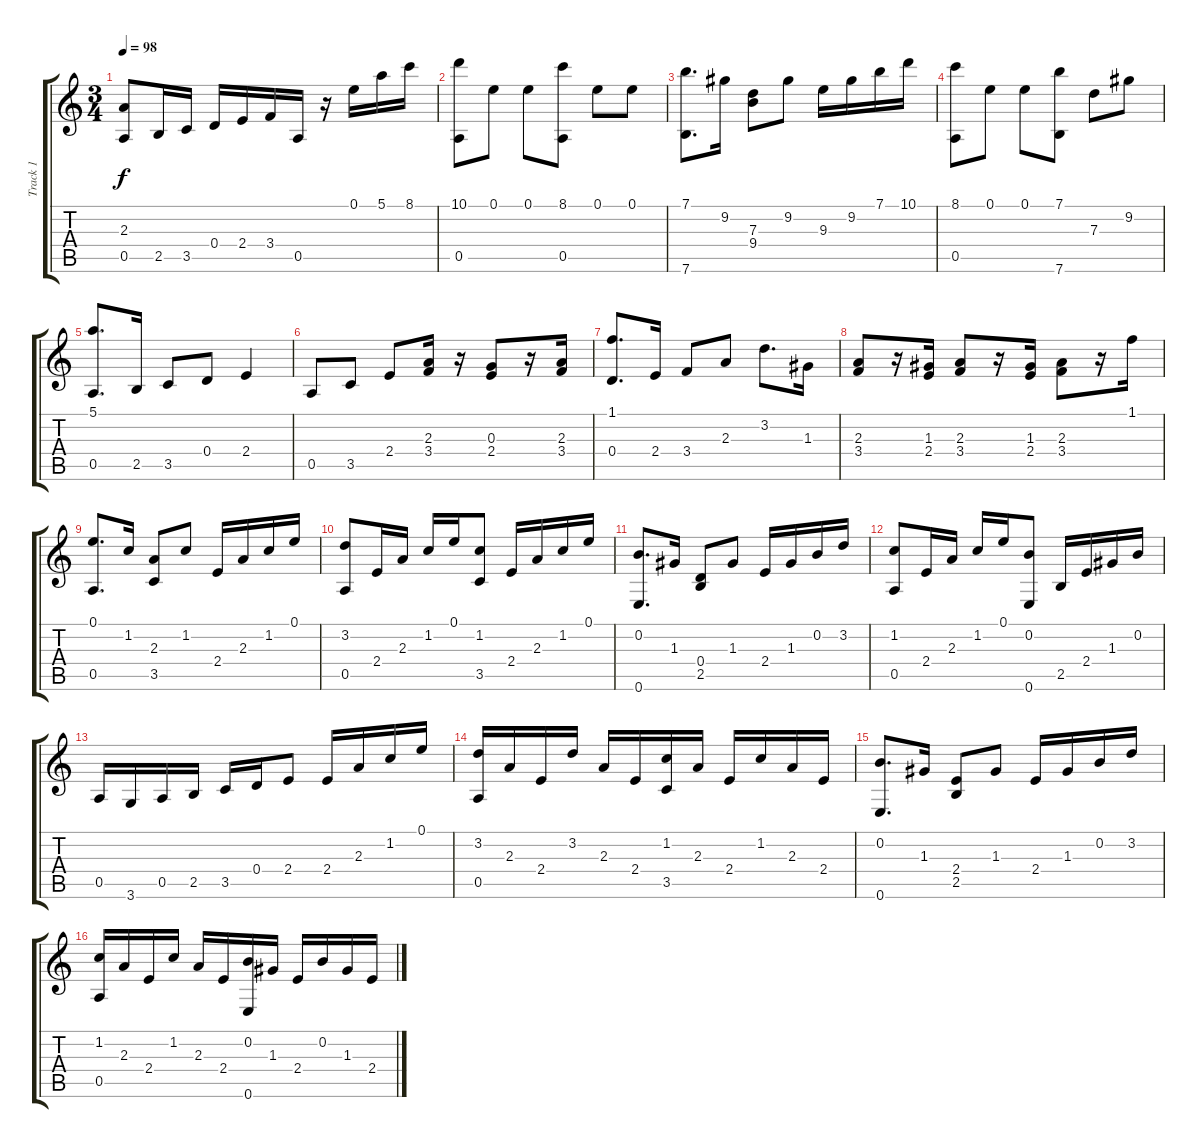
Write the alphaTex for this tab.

\track ("Track 1" "Track 1") {instrument acousticguitarnylon}
\staff {score tabs}
\tuning (E4 B3 G3 D3 A2 E2) {hide}
\ts (3 4)
\tempo 98
\clef g2
\ks c
(2.3 0.5).8{dy f} 2.5.16 3.5.16 0.4.16 2.4.16 3.4.16 0.5.16 r.16 0.1.16 5.1.16 8.1.16 |
(10.1 0.5).8 0.1.8 0.1.8 (8.1 0.5).8 0.1.8 0.1.8 |
(7.1 7.6).8{d} 9.2.16 (7.3 9.4).8 9.2.8 9.3.16 9.2.16 7.1.16 10.1.16 |
(8.1 0.5).8 0.1.8 0.1.8 (7.1 7.6).8 7.3.8 9.2.8 |
(5.1 0.5).8{d} 2.5.16 3.5.8 0.4.8 2.4.4 |
0.5.8 3.5.8 2.4.8 (2.3 3.4).16 r.16 (0.3 2.4).8 r.16 (2.3 3.4).16 |
(1.1 0.4).8{d} 2.4.16 3.4.8 2.3.8 3.2.8{d} 1.3.16 |
(2.3 3.4).8 r.16 (1.3 2.4).16 (2.3 3.4).8 r.16 (1.3 2.4).16 (2.3 3.4).8 r.16 1.1.16 |
(0.1 0.5).8{d} 1.2.16 (2.3 3.5).8 1.2.8 2.4.16 2.3.16 1.2.16 0.1.16 |
(3.2 0.5).8 2.4.16 2.3.16 1.2.16 0.1.16 (1.2 3.5).8 2.4.16 2.3.16 1.2.16 0.1.16 |
(0.2 0.6).8{d} 1.3.16 (0.4 2.5).8 1.3.8 2.4.16 1.3.16 0.2.16 3.2.16 |
(1.2 0.5).8 2.4.16 2.3.16 1.2.16 0.1.16 (0.2 0.6).8 2.5.16 2.4.16 1.3.16 0.2.16 |
0.5.16 3.6.16 0.5.16 2.5.16 3.5.16 0.4.16 2.4.8 2.4.16 2.3.16 1.2.16 0.1.16 |
(3.2 0.5).16 2.3.16 2.4.16 3.2.16 2.3.16 2.4.16 (1.2 3.5).16 2.3.16 2.4.16 1.2.16 2.3.16 2.4.16 |
(0.2 0.6).8{d} 1.3.16 (2.4 2.5).8 1.3.8 2.4.16 1.3.16 0.2.16 3.2.16 |
(1.2 0.5).16 2.3.16 2.4.16 1.2.16 2.3.16 2.4.16 (0.2 0.6).16 1.3.16 2.4.16 0.2.16 1.3.16 2.4.16
